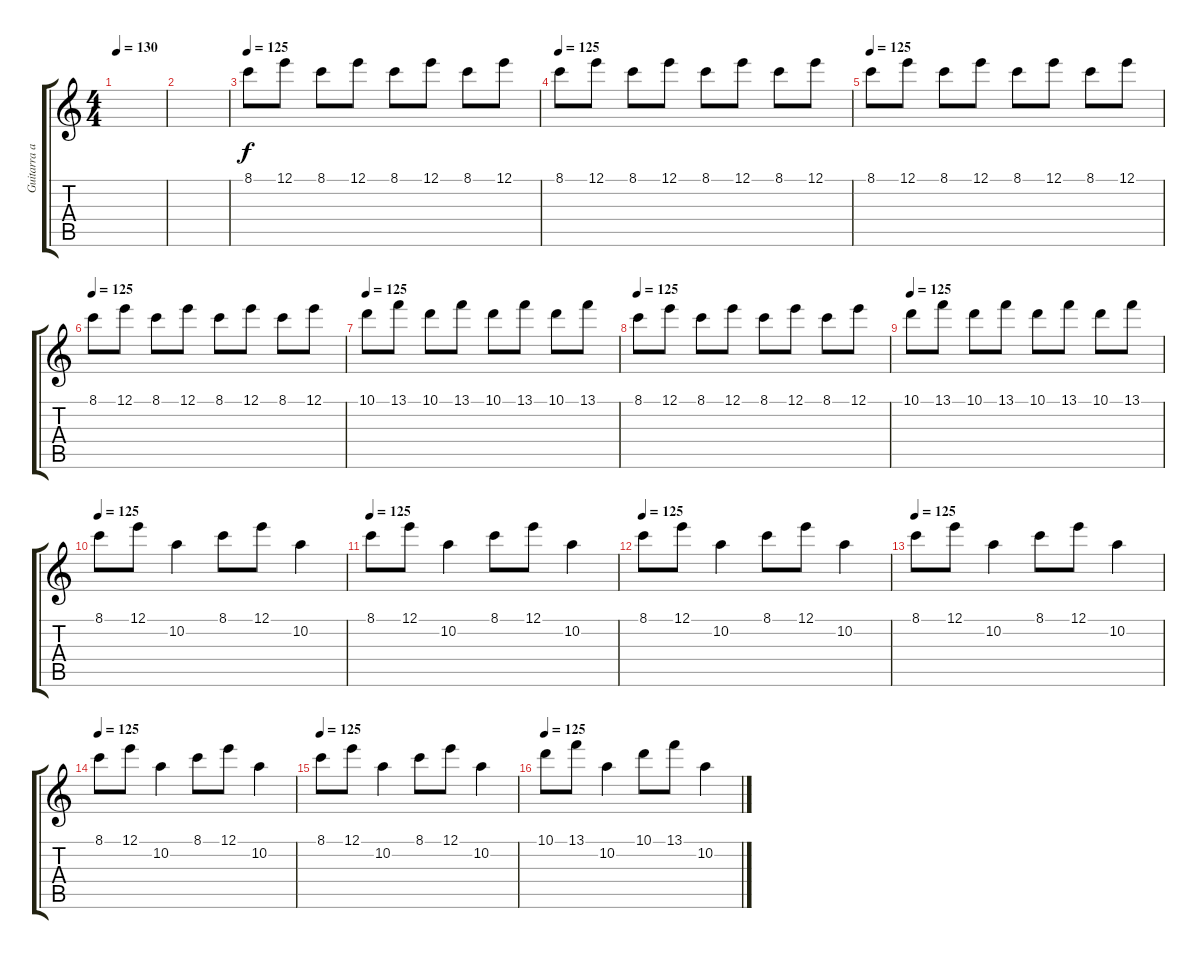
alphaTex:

\track ("Guitarra acustica ¨version en vivo¨" "Guitarra a") {instrument acousticguitarsteel}
\staff {score tabs}
\tuning (E4 B3 G3 D3 A2 E2) {hide}
\ts (4 4)
\tempo 130
\clef g2
\ks c
|
|
\tempo 125
8.1.8{volume 7 instrument musicbox} 12.1.8 8.1.8 12.1.8 8.1.8 12.1.8 8.1.8 12.1.8 |
\tempo 125
8.1.8 12.1.8 8.1.8 12.1.8 8.1.8 12.1.8 8.1.8 12.1.8 |
\tempo 125
8.1.8 12.1.8 8.1.8 12.1.8 8.1.8 12.1.8 8.1.8 12.1.8 |
\tempo 125
8.1.8 12.1.8 8.1.8 12.1.8 8.1.8 12.1.8 8.1.8 12.1.8 |
\tempo 125
10.1.8 13.1.8 10.1.8 13.1.8 10.1.8 13.1.8 10.1.8 13.1.8 |
\tempo 125
8.1.8 12.1.8 8.1.8 12.1.8 8.1.8 12.1.8 8.1.8 12.1.8 |
\tempo 125
10.1.8 13.1.8 10.1.8 13.1.8 10.1.8 13.1.8 10.1.8 13.1.8 |
\tempo 125
8.1.8 12.1.8 10.2.4 8.1.8 12.1.8 10.2.4 |
\tempo 125
8.1.8 12.1.8 10.2.4 8.1.8 12.1.8 10.2.4 |
\tempo 125
8.1.8 12.1.8 10.2.4 8.1.8 12.1.8 10.2.4 |
\tempo 125
8.1.8 12.1.8 10.2.4 8.1.8 12.1.8 10.2.4 |
\tempo 125
8.1.8 12.1.8 10.2.4 8.1.8 12.1.8 10.2.4 |
\tempo 125
8.1.8 12.1.8 10.2.4 8.1.8 12.1.8 10.2.4 |
\tempo 125
10.1.8 13.1.8 10.2.4 10.1.8 13.1.8 10.2.4
